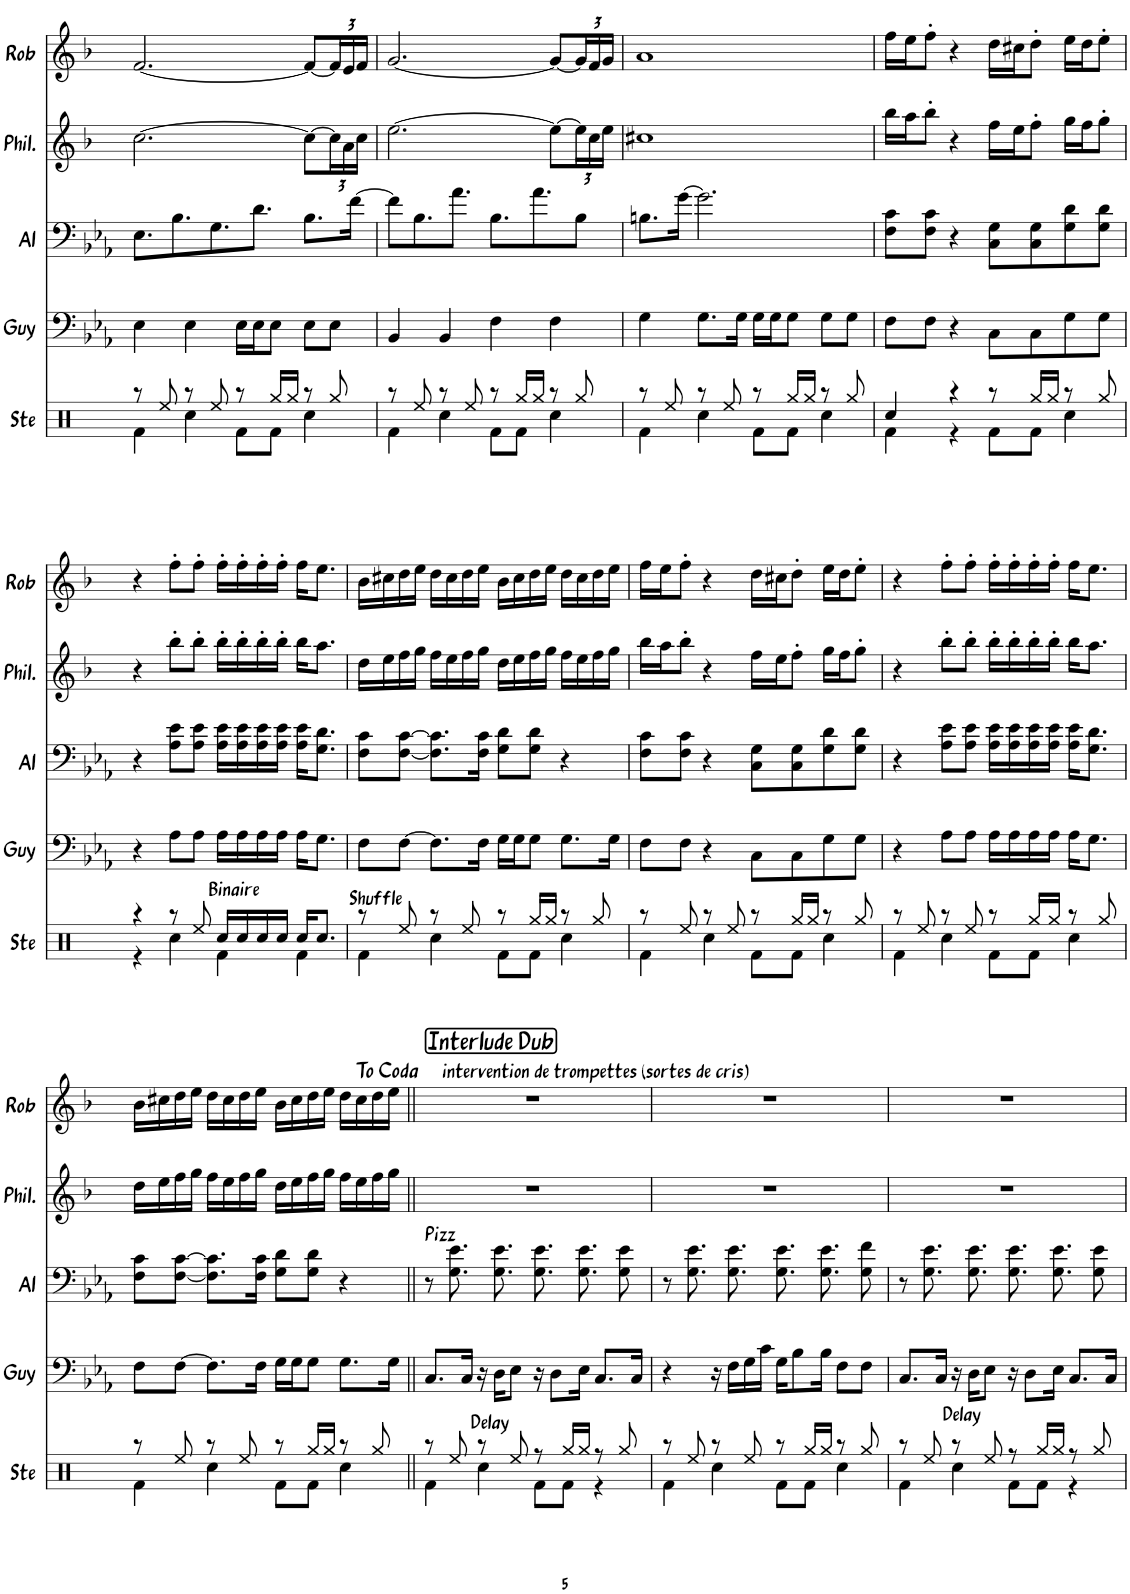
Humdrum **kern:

**kern	**kern	**kern	**kern
*part4	*part3	*part2	*part1
*staff4	*staff3	*staff2	*staff1
*I"Basse acoustique	*I"Violoncelle	*I"Saxophone Ténor	*I"Trompette en Sib
!!LO:PB:g=z
*clefF4	*clefF4	*clefG2	*clefG2
*Trd7c12	*	*Trd8c14	*Trd1c2
*k[b-e-a-]	*k[b-e-a-]	*k[b-]	*k[b-]
*M4/4	*M4/4	*M4/4	*M4/4
=40	=40	=40	=40
4E-\	8.E-\L	[2.cc\	[2.f/
.	8.B-\	.	.
4E-\	.	.	.
.	8.G\	.	.
16E-\LL	.	.	.
16E-\J	8.d\J	.	.
8E-\J	.	.	.
8E-\L	8.B-\L	8cc\L_	8f/L_
*	*	*Xbrackettup	*Xbrackettup
8E-\J	.	24cc\L]	24f/L]
.	.	24a\	24e/
.	[16f\Jk	.	.
.	.	24cc\JJ	24f/JJ
=41	=41	=41	=41
4BB-/	8f\L]	[2.ee\	[2.g/
.	8.B-\	.	.
4BB-/	.	.	.
.	8.a-\J	.	.
4F\	8.B-\L	.	.
.	8.a-\	.	.
4F\	.	8ee\L_	8g/L_
.	8B-\J	24ee\L]	24g/L]
.	.	24cc\	24f/
.	.	24ee\JJ	24g/JJ
=42	=42	=42	=42
4G\	8.Bn\L	1cc#X	1a
.	[16g\Jk	.	.
8.G\L	2.g\]	.	.
16G\Jk	.	.	.
16G\LL	.	.	.
16G\J	.	.	.
8G\J	.	.	.
8G\L	.	.	.
8G\J	.	.	.
=43	=43	=43	=43
8F\L	8F\ 8c\L	16bb-\LL	16ff\LL
.	.	16aa\J	16ee\J
8F\J	8F\ 8c\J	8bb-'\J	8ff'\J
4r	4r	4r	4r
8C\L	8C\ 8G\L	16ff\LL	16dd\LL
.	.	16ee\J	16cc#X\J
8C\	8C\ 8G\	8ff'\J	8dd'\J
8G\	8G\ 8d\	16gg\LL	16ee\LL
.	.	16ff\J	16dd\J
8G\J	8G\ 8d\J	8gg'\J	8ee'\J
!!LO:LB:g=z
=44	=44	=44	=44
4r	4r	4r	4r
8A-\L	8A-\ 8e-\L	8bb-'\L	8ff'\L
8A-\J	8A-\ 8e-\J	8bb-'\J	8ff'\J
16A-\LL	16A-\ 16e-\LL	16bb-'\LL	16ff'\LL
16A-\	16A-\ 16e-\	16bb-'\	16ff'\
16A-\	16A-\ 16e-\	16bb-'\	16ff'\
16A-\JJ	16A-\ 16e-\JJ	16bb-'\JJ	16ff'\JJ
16A-\KL	16A-\ 16e-\KL	16bb-\KL	16ff\KL
8.G\J	8.G\ 8.d\J	8.aa\J	8.ee\J
=45	=45	=45	=45
8F\L	8F\ 8c\L	16dd\LL	16b-\LL
.	.	16ee\	16cc#X\
[8F\J	[8F\ [8c\J	16ff\	16dd\
.	.	16gg\JJ	16ee\JJ
8.F\L]	8.F\] 8.c\]L	16ff\LL	16dd\LL
.	.	16ee\	16cc#\
.	.	16ff\	16dd\
16F\Jk	16F\ 16c\Jk	16gg\JJ	16ee\JJ
16G\LL	8G\ 8d\L	16dd\LL	16b-\LL
16G\J	.	16ee\	16cc#\
8G\J	8G\ 8d\J	16ff\	16dd\
.	.	16gg\JJ	16ee\JJ
8.G\L	4r	16ff\LL	16dd\LL
.	.	16ee\	16cc#\
.	.	16ff\	16dd\
16G\Jk	.	16gg\JJ	16ee\JJ
=46	=46	=46	=46
8F\L	8F\ 8c\L	16bb-\LL	16ff\LL
.	.	16aa\J	16ee\J
8F\J	8F\ 8c\J	8bb-'\J	8ff'\J
4r	4r	4r	4r
8C\L	8C\ 8G\L	16ff\LL	16dd\LL
.	.	16ee\J	16cc#X\J
8C\	8C\ 8G\	8ff'\J	8dd'\J
8G\	8G\ 8d\	16gg\LL	16ee\LL
.	.	16ff\J	16dd\J
8G\J	8G\ 8d\J	8gg'\J	8ee'\J
=47	=47	=47	=47
4r	4r	4r	4r
8A-\L	8A-\ 8e-\L	8bb-'\L	8ff'\L
8A-\J	8A-\ 8e-\J	8bb-'\J	8ff'\J
16A-\LL	16A-\ 16e-\LL	16bb-'\LL	16ff'\LL
16A-\	16A-\ 16e-\	16bb-'\	16ff'\
16A-\	16A-\ 16e-\	16bb-'\	16ff'\
16A-\JJ	16A-\ 16e-\JJ	16bb-'\JJ	16ff'\JJ
16A-\KL	16A-\ 16e-\KL	16bb-\KL	16ff\KL
8.G\J	8.G\ 8.d\J	8.aa\J	8.ee\J
!!LO:LB:g=z
=48	=48	=48	=48
8F\L	8F\ 8c\L	16dd\LL	16b-\LL
.	.	16ee\	16cc#X\
[8F\J	[8F\ [8c\J	16ff\	16dd\
.	.	16gg\JJ	16ee\JJ
8.F\L]	8.F\] 8.c\]L	16ff\LL	16dd\LL
.	.	16ee\	16cc#\
.	.	16ff\	16dd\
16F\Jk	16F\ 16c\Jk	16gg\JJ	16ee\JJ
16G\LL	8G\ 8d\L	16dd\LL	16b-\LL
16G\J	.	16ee\	16cc#\
8G\J	8G\ 8d\J	16ff\	16dd\
.	.	16gg\JJ	16ee\JJ
8.G\L	4r	16ff\LL	16dd\LL
.	.	16ee\	16cc#\
.	.	16ff\	16dd\
16G\Jk	.	16gg\JJ	16ee\JJ
!!LO:REH:place=s1:a:rj:fs=14:t=Interlude Dub
=49||	=49||	=49||	=49||
!	!	!	!LO:TX:a:t=intervention de trompettes (sortes de cris)
!	!LO:TX:a:t=Pizz	!	!
8.C/L	8r	1r	1r
.	8.G\ 8.e-\	.	.
16C/Jk	.	.	.
16r	.	.	.
16D\KL	8.G\ 8.e-\	.	.
8E-\J	.	.	.
16r	8.G\ 8.e-\	.	.
8D\L	.	.	.
16E-\Jk	8.G\ 8.e-\	.	.
8.C/L	.	.	.
.	8G\ 8e-\	.	.
16C/Jk	.	.	.
=50	=50	=50	=50
4r	8r	1r	1r
.	8.G\ 8.e-\	.	.
16r	.	.	.
16F\LL	8.G\ 8.e-\	.	.
16G\	.	.	.
16c\JJ	.	.	.
16G\KL	8.G\ 8.e-\	.	.
8B-\	.	.	.
16B-\Jk	8.G\ 8.e-\	.	.
8F\L	.	.	.
8F\J	8G\ 8f\	.	.
=51	=51	=51	=51
8.C/L	8r	1r	1r
.	8.G\ 8.e-\	.	.
16C/Jk	.	.	.
16r	.	.	.
16D\KL	8.G\ 8.e-\	.	.
8E-\J	.	.	.
16r	8.G\ 8.e-\	.	.
8D\L	.	.	.
16E-\Jk	8.G\ 8.e-\	.	.
8.C/L	.	.	.
.	8G\ 8e-\	.	.
16C/Jk	.	.	.
=	=	=	=
*-	*-	*-	*-
